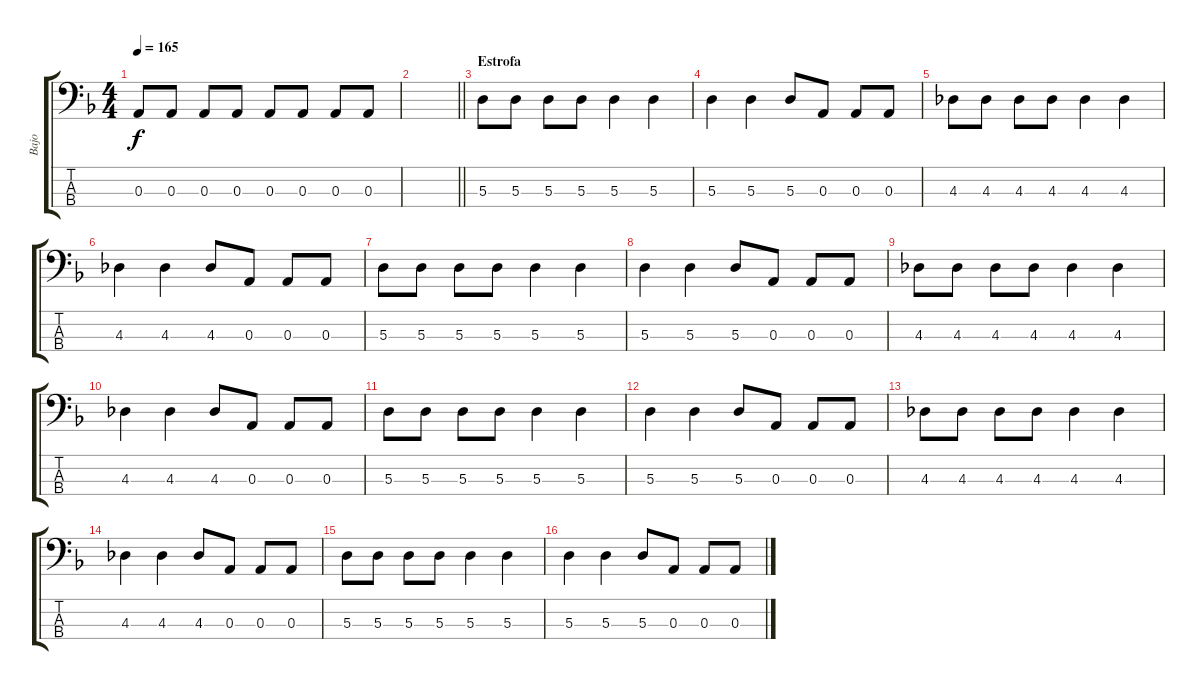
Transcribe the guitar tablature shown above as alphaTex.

\track ("Bajo" "Bajo") {instrument electricbassfinger}
\staff {score tabs}
\tuning (G2 D2 A1 E1) {hide}
\ts (4 4)
\tempo 165
\clef f4
\ks f
0.3.8{dy f} 0.3.8 0.3.8 0.3.8 0.3.8 0.3.8 0.3.8 0.3.8 |
\barLineRight lightlight
|
\section ("" "Estrofa")
5.3.8 5.3.8 5.3.8 5.3.8 5.3.4 5.3.4 |
5.3.4 5.3.4 5.3.8 0.3.8 0.3.8 0.3.8 |
4.3.8 4.3.8 4.3.8 4.3.8 4.3.4 4.3.4 |
4.3.4 4.3.4 4.3.8 0.3.8 0.3.8 0.3.8 |
5.3.8 5.3.8 5.3.8 5.3.8 5.3.4 5.3.4 |
5.3.4 5.3.4 5.3.8 0.3.8 0.3.8 0.3.8 |
4.3.8 4.3.8 4.3.8 4.3.8 4.3.4 4.3.4 |
4.3.4 4.3.4 4.3.8 0.3.8 0.3.8 0.3.8 |
5.3.8 5.3.8 5.3.8 5.3.8 5.3.4 5.3.4 |
5.3.4 5.3.4 5.3.8 0.3.8 0.3.8 0.3.8 |
4.3.8 4.3.8 4.3.8 4.3.8 4.3.4 4.3.4 |
4.3.4 4.3.4 4.3.8 0.3.8 0.3.8 0.3.8 |
5.3.8 5.3.8 5.3.8 5.3.8 5.3.4 5.3.4 |
5.3.4 5.3.4 5.3.8 0.3.8 0.3.8 0.3.8
